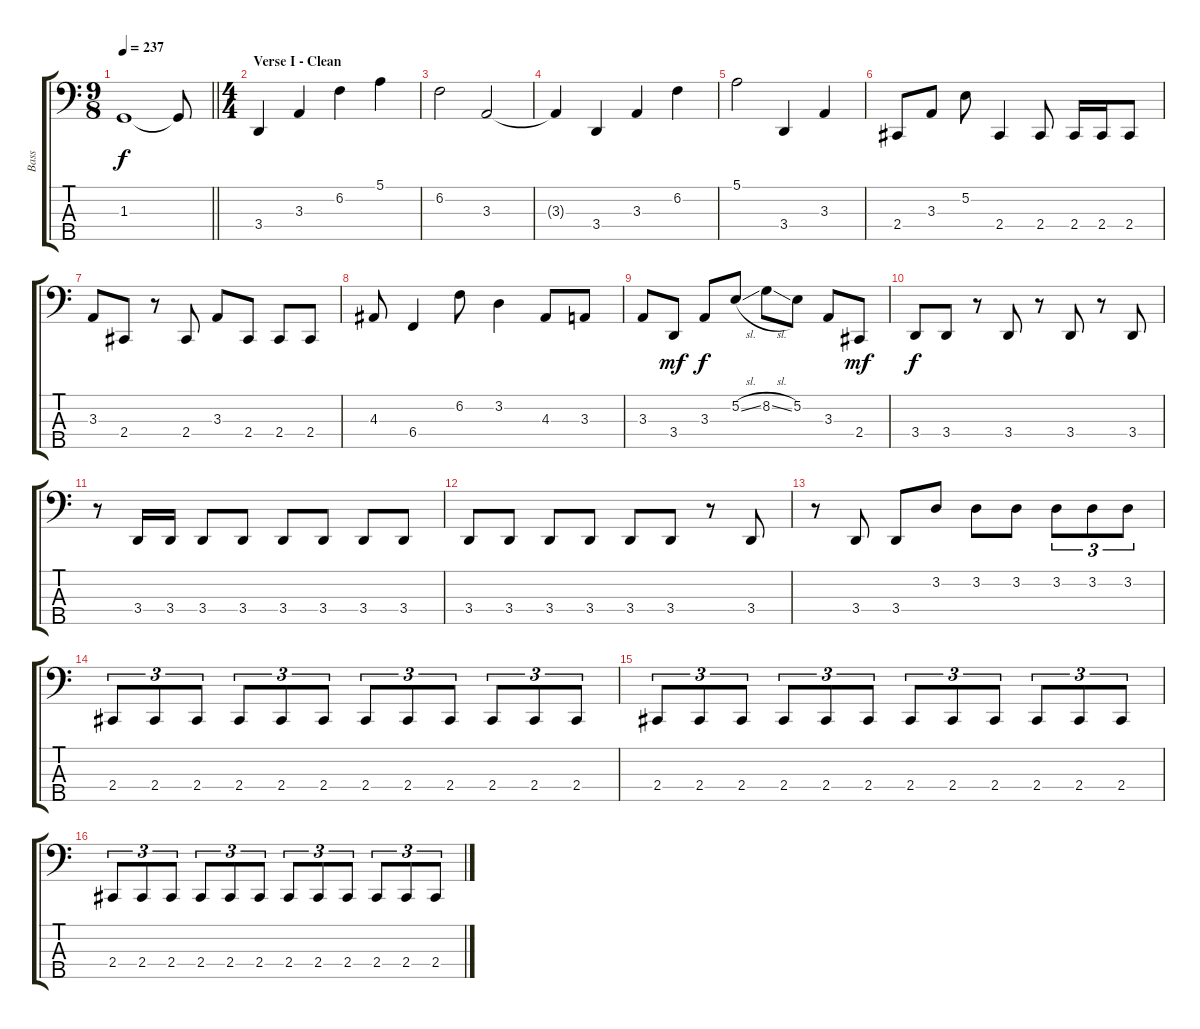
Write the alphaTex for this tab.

\track ("Bass" "Bass") {instrument electricbassfinger}
\staff {score tabs}
\tuning (E2 B1 Gb1 B0 Ab0) {hide}
\ts (9 8)
\tempo 237
\clef f4
\barLineRight lightlight
\ks c
1.3.1{dy f} 1.3{t}.8 |
\ts (4 4)
\section ("" "Verse I - Clean")
3.4.4 3.3.4 6.2.4 5.1.4 |
6.2.2 3.3.2 |
3.3{t}.4 3.4.4 3.3.4 6.2.4 |
5.1.2 3.4.4 3.3.4 |
2.4.8 3.3.8 5.2.8 2.4.4 2.4.8 2.4.16 2.4.16 2.4.8 |
3.3.8 2.4.8 r.8 2.4.8 3.3.8 2.4.8 2.4.8 2.4.8 |
4.3.8 6.4.4 6.2.8 3.2.4 4.3.8 3.3.8 |
3.3.8 3.4.8{dy mf} 3.3.8{dy f} 5.2{sl}.8 8.2{sl}.8 5.2.8 3.3.8 2.4.8{dy mf} |
3.4.8{dy f} 3.4.8 r.8 3.4.8 r.8 3.4.8 r.8 3.4.8 |
r.8 3.4.16 3.4.16 3.4.8 3.4.8 3.4.8 3.4.8 3.4.8 3.4.8 |
3.4.8 3.4.8 3.4.8 3.4.8 3.4.8 3.4.8 r.8 3.4.8 |
r.8 3.4.8 3.4.8 3.2.8 3.2.8 3.2.8 3.2.8{tu (3 2)} 3.2.8{tu (3 2)} 3.2.8{tu (3 2)} |
2.4.8{tu (3 2)} 2.4.8{tu (3 2)} 2.4.8{tu (3 2)} 2.4.8{tu (3 2)} 2.4.8{tu (3 2)} 2.4.8{tu (3 2)} 2.4.8{tu (3 2)} 2.4.8{tu (3 2)} 2.4.8{tu (3 2)} 2.4.8{tu (3 2)} 2.4.8{tu (3 2)} 2.4.8{tu (3 2)} |
2.4.8{tu (3 2)} 2.4.8{tu (3 2)} 2.4.8{tu (3 2)} 2.4.8{tu (3 2)} 2.4.8{tu (3 2)} 2.4.8{tu (3 2)} 2.4.8{tu (3 2)} 2.4.8{tu (3 2)} 2.4.8{tu (3 2)} 2.4.8{tu (3 2)} 2.4.8{tu (3 2)} 2.4.8{tu (3 2)} |
2.4.8{tu (3 2)} 2.4.8{tu (3 2)} 2.4.8{tu (3 2)} 2.4.8{tu (3 2)} 2.4.8{tu (3 2)} 2.4.8{tu (3 2)} 2.4.8{tu (3 2)} 2.4.8{tu (3 2)} 2.4.8{tu (3 2)} 2.4.8{tu (3 2)} 2.4.8{tu (3 2)} 2.4.8{tu (3 2)}
